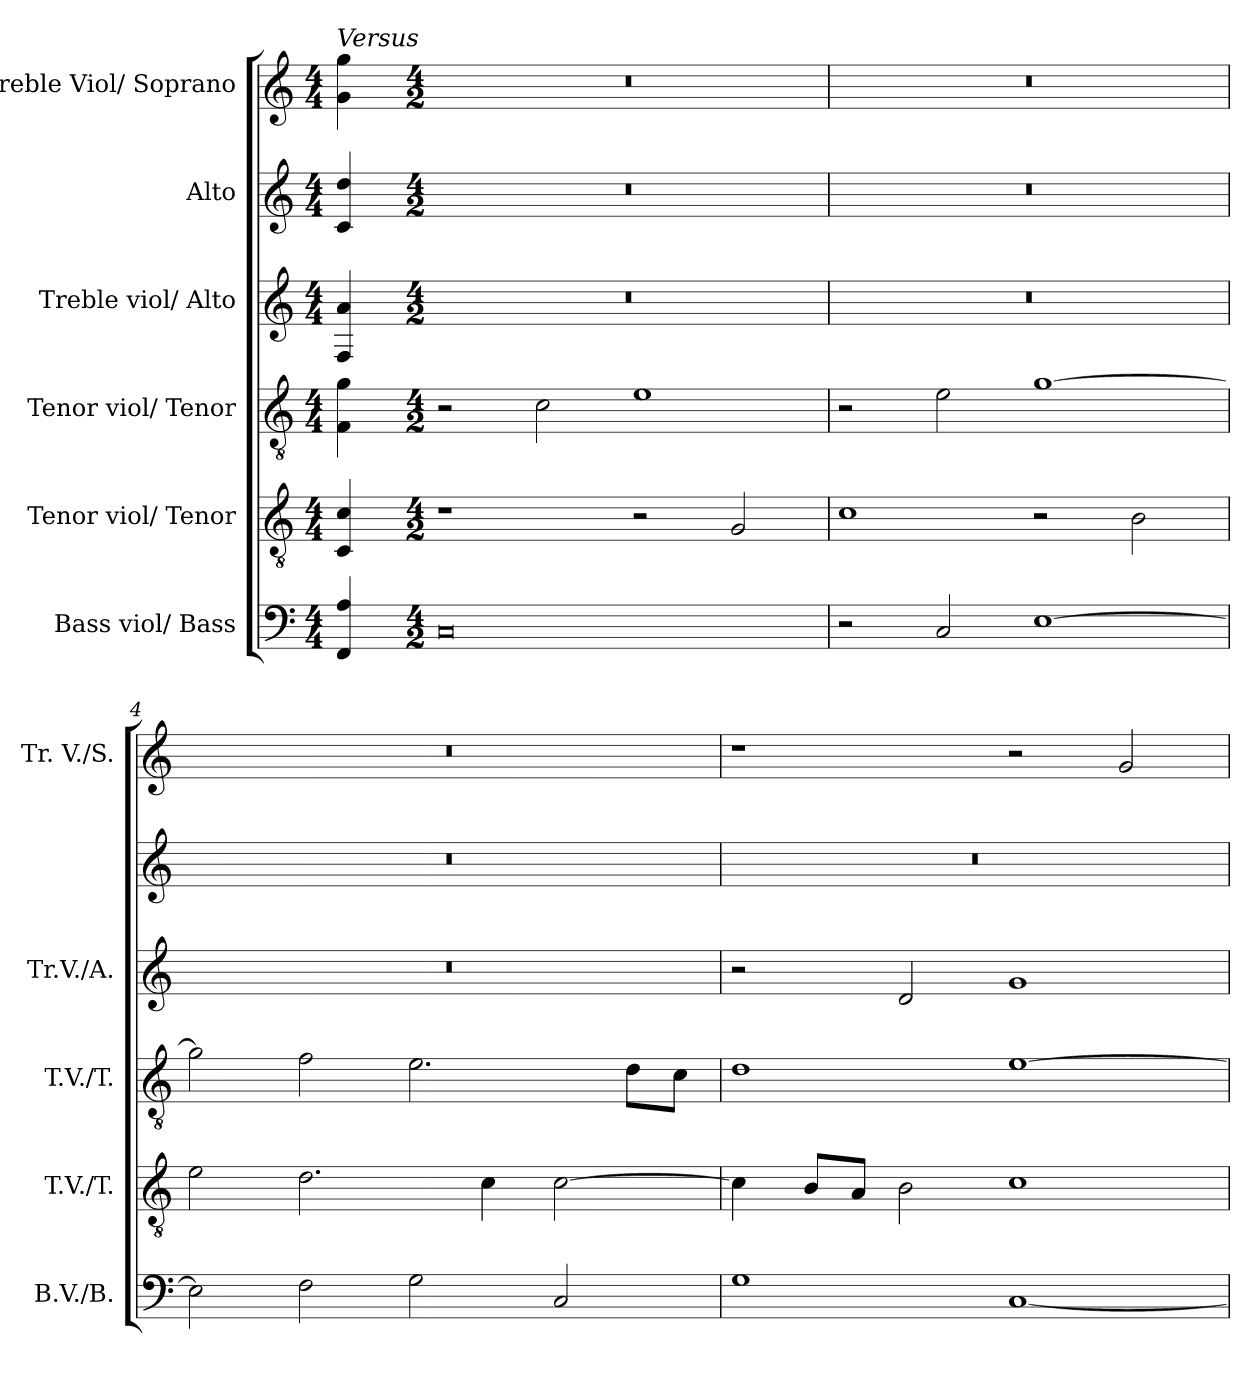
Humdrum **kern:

**kern	**kern	**kern	**kern	**kern	**kern
*part6	*part5	*part4	*part3	*part2	*part1
*staff6	*staff5	*staff4	*staff3	*staff2	*staff1
*I"Bass viol/ Bass	*I"Tenor viol/ Tenor	*I"Tenor viol/ Tenor	*I"Treble viol/ Alto	*I"Alto	*I"Treble Viol/ Soprano
*I'B.V./B.	*I'T.V./T.	*I'T.V./T.	*I'Tr.V./A.	*	*I'Tr. V./S.
*clefF4	*clefGv2	*clefGv2	*clefG2	*clefG2	*clefG2
*	*ITrd7c12	*ITrd7c12	*	*	*
*k[]	*k[]	*k[]	*k[]	*k[]	*k[]
*M4/4	*M4/4	*M4/4	*M4/4	*M4/4	*M4/4
=1	=1	=1	=1	=1	=1
!	!	!	!	!	!LO:TX:a:i:t=Versus
4FF/ 4A/	4CC/ 4C/	4FF\ 4G\	4F/ 4a/	4c/ 4dd/	4g\ 4gg\
=2-	=2-	=2-	=2-	=2-	=2-
*M4/2	*M4/2	*M4/2	*M4/2	*M4/2	*M4/2
0C	1r	2r	0r	0r	0r
.	.	2C\	.	.	.
.	2r	1E	.	.	.
.	2GG/	.	.	.	.
=3	=3	=3	=3	=3	=3
2r	1C	2r	0r	0r	0r
2C/	.	2E\	.	.	.
[1E	2r	[1G	.	.	.
.	2BB\	.	.	.	.
=4	=4	=4	=4	=4	=4
2E\]	2E\	2G\]	0r	0r	0r
2F\	2.D\	2F\	.	.	.
2G\	.	2.E\	.	.	.
.	4C\	.	.	.	.
2C/	[2C\	.	.	.	.
.	.	8D\L	.	.	.
.	.	8C\J	.	.	.
=5	=5	=5	=5	=5	=5
1G	4C\]	1D	2r	0r	1r
.	8BB/L	.	.	.	.
.	8AA/J	.	.	.	.
.	2BB\	.	2d/	.	.
[1C	1C	[1E	1g	.	2r
.	.	.	.	.	2g/
=	=	=	=	=	=
*-	*-	*-	*-	*-	*-
